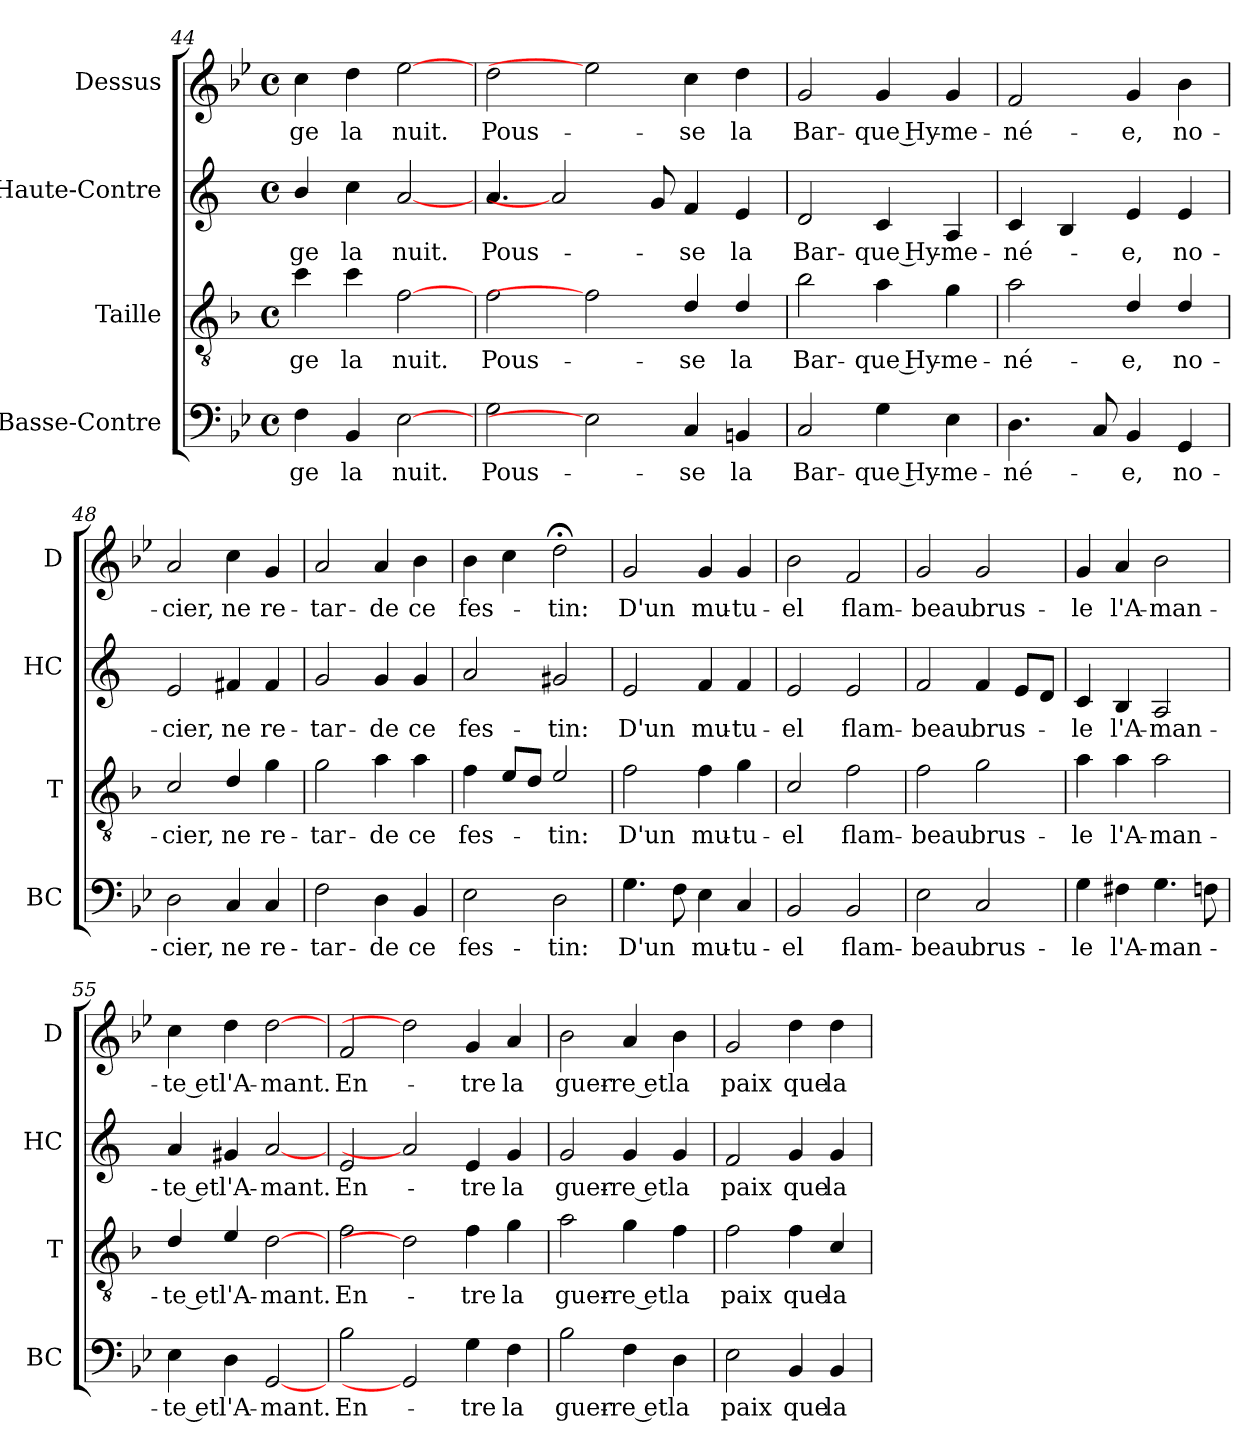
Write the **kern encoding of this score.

**kern	**text	**kern	**text	**kern	**text	**kern	**text
*part4	*part4	*part3	*part3	*part2	*part2	*part1	*part1
*staff4	*staff4	*staff3	*staff3	*staff2	*staff2	*staff1	*staff1
*I"Basse-Contre	*	*I"Taille	*	*I"Haute-Contre	*	*I"Dessus	*
*I'BC	*	*I'T	*	*I'HC	*	*I'D	*
*clefF4	*	*clefGv2	*	*clefG2	*	*clefG2	*
*	*	*ITrd4c7	*	*ITrd1c2	*	*	*
*k[b-e-]	*	*k[b-e-]	*	*k[b-e-]	*	*k[b-e-]	*
*B-:	*	*B-:	*	*B-:	*	*B-:	*
*M4/4	*	*M4/4	*	*M4/4	*	*M4/4	*
*met(c)	*	*met(c)	*	*met(c)	*	*met(c)	*
=44	=44	=44	=44	=44	=44	=44	=44
!	!LO:LY:b	!	!LO:LY:b	!	!LO:LY:b	!	!LO:LY:b
4F\	-ge	4f\	-ge	4a/	-ge	4cc\	-ge
!	!LO:LY:b	!	!LO:LY:b	!	!LO:LY:b	!	!LO:LY:b
4BB-/	la	4f\	la	4b-\	la	4dd\	la
!	!LO:LY:b	!	!LO:LY:b	!	!LO:LY:b	!	!LO:LY:b
[2E-	nuit.	[2B-	nuit.	[2g	nuit.	[2ee-	nuit.
=45!	=45!	=45!	=45!	=45!	=45!	=45!	=45!
!	!LO:LY:b	!	!LO:LY:b	!	!LO:LY:b	!	!LO:LY:b
2G\	Pous-	2B-\	Pous-	4.g/	Pous-	2dd\	Pous-
.	.	.	.	2g]	.	.	.
2E-]	.	2B-]	.	.	.	2ee-]	.
.	.	.	.	8f/	.	.	.
!	!LO:LY:b	!	!LO:LY:b	!	!LO:LY:b	!	!LO:LY:b
4C/	-se	4G/	-se	4e-/	-se	4cc\	-se
!	!LO:LY:b	!	!LO:LY:b	!	!LO:LY:b	!	!LO:LY:b
4BBn/	la	4G/	la	4d/	la	4dd\	la
=46	=46	=46	=46	=46	=46	=46	=46
!	!LO:LY:b	!	!LO:LY:b	!	!LO:LY:b	!	!LO:LY:b
2C/	Bar-	2e-\	Bar-	2c/	Bar-	2g/	Bar-
!	!LO:LY:b	!	!LO:LY:b	!	!LO:LY:b	!	!LO:LY:b
4G\	-que Hy-	4d\	-que Hy-	4B-/	-que Hy-	4g/	-que Hy-
!	!LO:LY:b	!	!LO:LY:b	!	!LO:LY:b	!	!LO:LY:b
4E-\	-me-	4c\	-me-	4G/	-me-	4g/	-me-
=47	=47	=47	=47	=47	=47	=47	=47
!	!LO:LY:b	!	!LO:LY:b	!	!LO:LY:b	!	!LO:LY:b
4.D\	-né-	2d\	-né-	4B-/	-né-	2f/	-né-
.	.	.	.	4A/	.	.	.
8C/	.	.	.	.	.	.	.
!	!LO:LY:b	!	!LO:LY:b	!	!LO:LY:b	!	!LO:LY:b
4BB-/	-e,	4G/	-e,	4d/	-e,	4g/	-e,
!	!LO:LY:b	!	!LO:LY:b	!	!LO:LY:b	!	!LO:LY:b
4GG/	no-	4G/	no-	4d/	no-	4b-\	no-
=48	=48	=48	=48	=48	=48	=48	=48
!	!LO:LY:b	!	!LO:LY:b	!	!LO:LY:b	!	!LO:LY:b
2D\	-cier,	2F/	-cier,	2d/	-cier,	2a/	-cier,
!	!LO:LY:b	!	!LO:LY:b	!	!LO:LY:b	!	!LO:LY:b
4C/	ne	4G/	ne	4en/	ne	4cc\	ne
!	!LO:LY:b	!	!LO:LY:b	!	!LO:LY:b	!	!LO:LY:b
4C/	re-	4c\	re-	4e/	re-	4g/	re-
!!LO:LB:g=z
=49	=49	=49	=49	=49	=49	=49	=49
!	!LO:LY:b	!	!LO:LY:b	!	!LO:LY:b	!	!LO:LY:b
2F\	-tar-	2c\	-tar-	2f/	-tar-	2a/	-tar-
!	!LO:LY:b	!	!LO:LY:b	!	!LO:LY:b	!	!LO:LY:b
4D\	-de	4d\	-de	4f/	-de	4a/	-de
!	!LO:LY:b	!	!LO:LY:b	!	!LO:LY:b	!	!LO:LY:b
4BB-/	ce	4d\	ce	4f/	ce	4b-\	ce
=50	=50	=50	=50	=50	=50	=50	=50
!	!LO:LY:b	!	!LO:LY:b	!	!LO:LY:b	!	!LO:LY:b
2E-\	fes-	4B-\	fes-	2g/	fes-	4b-\	fes-
.	.	8A/L	.	.	.	4cc\	.
.	.	8G/J	.	.	.	.	.
!	!LO:LY:b	!	!LO:LY:b	!	!LO:LY:b	!	!LO:LY:b
2D\	-tin:	2A/	-tin:	2f#X/	-tin:	2dd;<\	-tin:
=51!	=51!	=51!	=51!	=51!	=51!	=51!	=51!
!	!LO:LY:b	!	!LO:LY:b	!	!LO:LY:b	!	!LO:LY:b
4.G\	D'un	2B-\	D'un	2d/	D'un	2g/	D'un
8F\	.	.	.	.	.	.	.
!	!LO:LY:b	!	!LO:LY:b	!	!LO:LY:b	!	!LO:LY:b
4E-\	mu-	4B-\	mu-	4e-/	mu-	4g/	mu-
!	!LO:LY:b	!	!LO:LY:b	!	!LO:LY:b	!	!LO:LY:b
4C/	-tu-	4c\	-tu-	4e-/	-tu-	4g/	-tu-
=52	=52	=52	=52	=52	=52	=52	=52
!	!LO:LY:b	!	!LO:LY:b	!	!LO:LY:b	!	!LO:LY:b
2BB-/	-el	2F/	-el	2d/	-el	2b-\	-el
!	!LO:LY:b	!	!LO:LY:b	!	!LO:LY:b	!	!LO:LY:b
2BB-/	flam-	2B-\	flam-	2d/	flam-	2f/	flam-
=53	=53	=53	=53	=53	=53	=53	=53
!	!LO:LY:b	!	!LO:LY:b	!	!LO:LY:b	!	!LO:LY:b
2E-\	-beau	2B-\	-beau	2e-/	-beau	2g/	-beau
!	!LO:LY:b	!	!LO:LY:b	!	!LO:LY:b	!	!LO:LY:b
2C/	brus-	2c\	brus-	4e-/	brus-	2g/	brus-
.	.	.	.	8d/L	.	.	.
.	.	.	.	8c/J	.	.	.
=54	=54	=54	=54	=54	=54	=54	=54
!	!LO:LY:b	!	!LO:LY:b	!	!LO:LY:b	!	!LO:LY:b
4G\	-le	4d\	-le	4B-/	-le	4g/	-le
!	!LO:LY:b	!	!LO:LY:b	!	!LO:LY:b	!	!LO:LY:b
4F#X\	l'A-	4d\	l'A-	4A/	l'A-	4a/	l'A-
!	!LO:LY:b	!	!LO:LY:b	!	!LO:LY:b	!	!LO:LY:b
4.G\	-man-	2d\	-man-	2G/	-man-	2b-\	-man-
8Fn\	.	.	.	.	.	.	.
=55	=55	=55	=55	=55	=55	=55	=55
!	!LO:LY:b	!	!LO:LY:b	!	!LO:LY:b	!	!LO:LY:b
4E-\	-te et	4G/	-te et	4g/	-te et	4cc\	-te et
!	!LO:LY:b	!	!LO:LY:b	!	!LO:LY:b	!	!LO:LY:b
4D\	l'A-	4A/	l'A-	4f#X/	l'A-	4dd\	l'A-
!	!LO:LY:b	!	!LO:LY:b	!	!LO:LY:b	!	!LO:LY:b
[2GG	-mant.	[2G	-mant.	[2g	-mant.	[2dd	-mant.
!!LO:PB:g=z
=56!	=56!	=56!	=56!	=56!	=56!	=56!	=56!
!	!LO:LY:b	!	!LO:LY:b	!	!LO:LY:b	!	!LO:LY:b
2B-\	En-	2B-\	En-	2d/	En-	2f/	En-
2GG]	.	2G]	.	2g]	.	2dd]	.
!	!LO:LY:b	!	!LO:LY:b	!	!LO:LY:b	!	!LO:LY:b
4G\	-tre	4B-\	-tre	4d/	-tre	4g/	-tre
!	!LO:LY:b	!	!LO:LY:b	!	!LO:LY:b	!	!LO:LY:b
4F\	la	4c\	la	4f/	la	4a/	la
=57	=57	=57	=57	=57	=57	=57	=57
!	!LO:LY:b	!	!LO:LY:b	!	!LO:LY:b	!	!LO:LY:b
2B-\	guer-	2d\	guer-	2f/	guer-	2b-\	guer-
!	!LO:LY:b	!	!LO:LY:b	!	!LO:LY:b	!	!LO:LY:b
4F\	-re et	4c\	-re et	4f/	-re et	4a/	-re et
!	!LO:LY:b	!	!LO:LY:b	!	!LO:LY:b	!	!LO:LY:b
4D\	la	4B-\	la	4f/	la	4b-\	la
=58	=58	=58	=58	=58	=58	=58	=58
!	!LO:LY:b	!	!LO:LY:b	!	!LO:LY:b	!	!LO:LY:b
2E-\	paix	2B-\	paix	2e-/	paix	2g/	paix
!	!LO:LY:b	!	!LO:LY:b	!	!LO:LY:b	!	!LO:LY:b
4BB-/	que	4B-\	que	4f/	que	4dd\	que
!	!LO:LY:b	!	!LO:LY:b	!	!LO:LY:b	!	!LO:LY:b
4BB-/	la	4F/	la	4f/	la	4dd\	la
=	=	=	=	=	=	=	=
*-	*-	*-	*-	*-	*-	*-	*-
